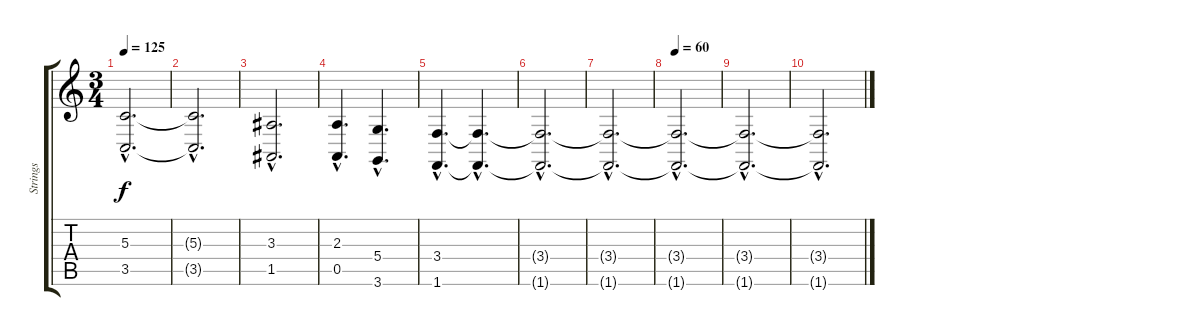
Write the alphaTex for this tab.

\track ("Strings" "Strings") {instrument stringensemble2}
\staff {score tabs}
\tuning (E4 B3 G3 D3 A2 E2) {hide}
\ts (3 4)
\tempo 125
\clef g2
\ks c
(5.3{hac} 3.5{hac}).2{d dy f} |
(5.3{hac t} 3.5{hac t}).2{d} |
(3.3{hac} 1.5{hac}).2{d} |
(2.3{hac} 0.5{hac}).4{d} (5.4{hac} 3.6{hac}).4{d} |
(3.4{hac} 1.6{hac}).4{d} (3.4{hac t} 1.6{hac t}).4{d volume 7} |
(3.4{hac t} 1.6{hac t}).2{d} |
(3.4{hac t} 1.6{hac t}).2{d} |
\tempo 60
(3.4{hac t} 1.6{hac t}).2{d} |
(3.4{hac t} 1.6{hac t}).2{d volume 3} |
(3.4{hac t} 1.6{hac t}).2{d volume 0}
